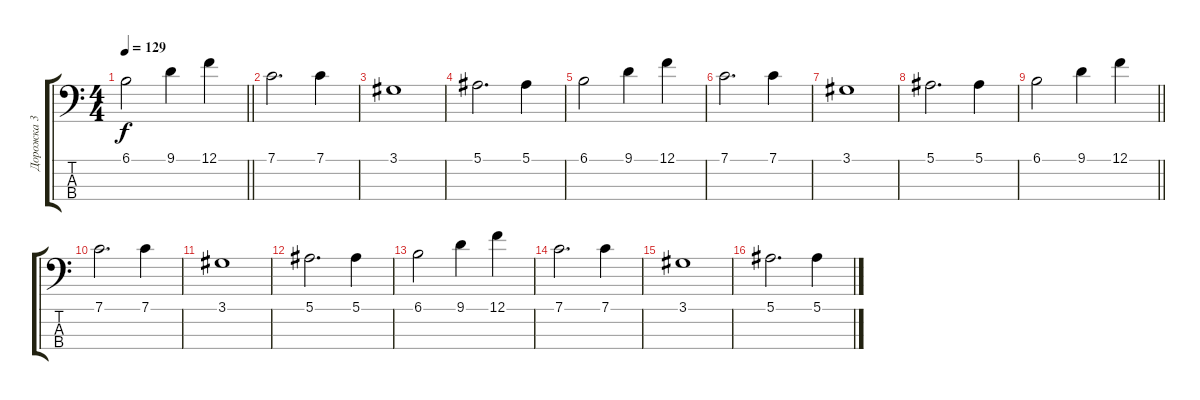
\track ("Дорожка 3" "Дорожка 3") {instrument electricbassfinger}
\staff {score tabs}
\tuning (F2 C2 G1 C1) {hide}
\ts (4 4)
\tempo 129
\clef f4
\barLineRight lightlight
\ks c
6.1.2{dy f} 9.1.4 12.1.4 |
7.1.2{d} 7.1.4 |
3.1.1 |
5.1.2{d} 5.1.4 |
6.1.2 9.1.4 12.1.4 |
7.1.2{d} 7.1.4 |
3.1.1 |
5.1.2{d} 5.1.4 |
\barLineRight lightlight
6.1.2 9.1.4 12.1.4 |
7.1.2{d} 7.1.4 |
3.1.1 |
5.1.2{d} 5.1.4 |
6.1.2 9.1.4 12.1.4 |
7.1.2{d} 7.1.4 |
3.1.1 |
5.1.2{d} 5.1.4
